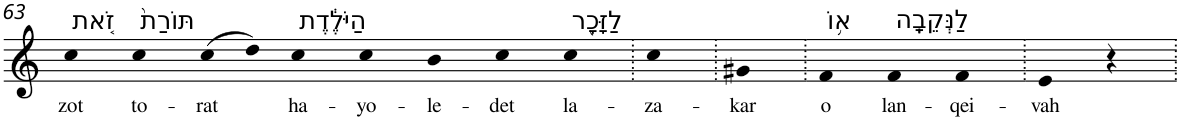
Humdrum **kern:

**kern	**text
*part1	*part1
*staff1	*staff1
*I"Piano	*
*I'Pno	*
!!LO:PB:g=z
*clefG2	*
*k[]	*
=63	=63
!LO:TX:a:t=זֹ֤את	!
!	!LO:LY:b
4cc	zot
!LO:TX:a:t=תּוֹרַת֙	!
!	!LO:LY:b
4cc	to-
!	!LO:LY:b
(>8cc	-rat
8dd)	.
!LO:TX:a:t=הַיֹּלֶ֔דֶת	!
!	!LO:LY:b
4cc	ha-
!	!LO:LY:b
4cc	-yo-
!	!LO:LY:b
4b	-le-
!	!LO:LY:b
4cc	-det
!LO:TX:a:t=לַזָּכָ֖ר	!
!	!LO:LY:b
4cc	la-
=64.	=64.
!	!LO:LY:b
4cc	-za-
=65.	=65.
!	!LO:LY:b
4g#X	-kar
=66.	=66.
!LO:TX:a:t=א֥וֹ	!
!	!LO:LY:b
4f	o
!LO:TX:a:t=לַנְּקֵבָֽה	!
!	!LO:LY:b
4f	lan-
!	!LO:LY:b
4f	-qei-
=67.	=67.
!	!LO:LY:b
4e	-vah
4r	.
=.	=.
*-	*-
